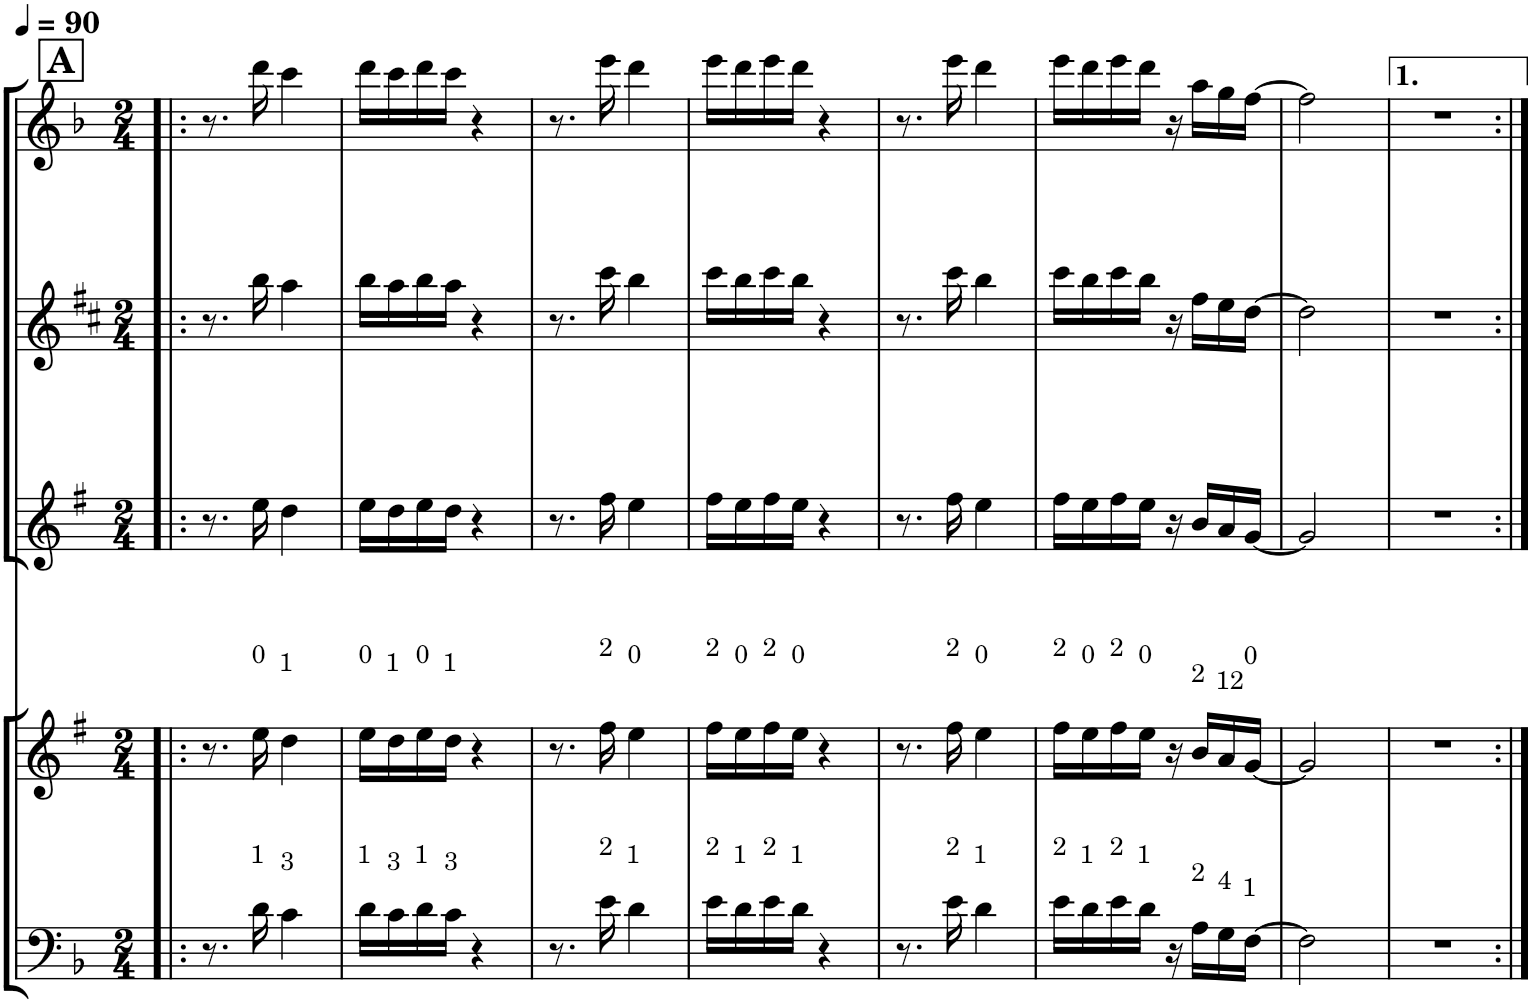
**kern	**kern	**kern	**kern	**kern
*part5	*part4	*part3	*part2	*part1
*staff5	*staff4	*staff3	*staff2	*staff1
*I"Trombone	*I"Trompete em Bb	*I"Saxofone Tenor	*I"Saxofone Alto	*I"Flauta Transversal
*I'Trb	*I'Tpt	*	*	*I'Fl
*clefF4	*clefG2	*clefG2	*clefG2	*clefG2
*	*Trd1c2	*Trd8c14	*Trd5c9	*
*k[b-]	*k[f#]	*k[f#]	*k[f#c#]	*k[b-]
*M2/4	*M2/4	*M2/4	*M2/4	*M2/4
*MM90	*MM90	*MM90	*MM90	*MM90
!!LO:REH:place=s1:a:B:cj:fs=14:t=A
=1!|:	=1!|:	=1!|:	=1!|:	=1!|:
8.r	8.r	8.r	8.r	8.r
!	!LO:TX:a:t=0	!	!	!
!LO:TX:a:t=1	!	!	!	!
16d\	16ee\	16ee\	16bb\	16ddd\
!	!LO:TX:a:t=1	!	!	!
!LO:TX:a:t=3	!	!	!	!
4c\	4dd\	4dd\	4aa\	4ccc\
=2	=2	=2	=2	=2
!	!LO:TX:a:t=0	!	!	!
!LO:TX:a:t=1	!	!	!	!
16d\LL	16ee\LL	16ee\LL	16bb\LL	16ddd\LL
!	!LO:TX:a:t=1	!	!	!
!LO:TX:a:t=3	!	!	!	!
16c\	16dd\	16dd\	16aa\	16ccc\
!	!LO:TX:a:t=0	!	!	!
!LO:TX:a:t=1	!	!	!	!
16d\	16ee\	16ee\	16bb\	16ddd\
!	!LO:TX:a:t=1	!	!	!
!LO:TX:a:t=3	!	!	!	!
16c\JJ	16dd\JJ	16dd\JJ	16aa\JJ	16ccc\JJ
4r	4r	4r	4r	4r
=3	=3	=3	=3	=3
8.r	8.r	8.r	8.r	8.r
!	!LO:TX:a:t=2	!	!	!
!LO:TX:a:t=2	!	!	!	!
16e\	16ff#\	16ff#\	16ccc#\	16eee\
!	!LO:TX:a:t=0	!	!	!
!LO:TX:a:t=1	!	!	!	!
4d\	4ee\	4ee\	4bb\	4ddd\
=4	=4	=4	=4	=4
!	!LO:TX:a:t=2	!	!	!
!LO:TX:a:t=2	!	!	!	!
16e\LL	16ff#\LL	16ff#\LL	16ccc#\LL	16eee\LL
!	!LO:TX:a:t=0	!	!	!
!LO:TX:a:t=1	!	!	!	!
16d\	16ee\	16ee\	16bb\	16ddd\
!	!LO:TX:a:t=2	!	!	!
!LO:TX:a:t=2	!	!	!	!
16e\	16ff#\	16ff#\	16ccc#\	16eee\
!	!LO:TX:a:t=0	!	!	!
!LO:TX:a:t=1	!	!	!	!
16d\JJ	16ee\JJ	16ee\JJ	16bb\JJ	16ddd\JJ
4r	4r	4r	4r	4r
=5	=5	=5	=5	=5
8.r	8.r	8.r	8.r	8.r
!	!LO:TX:a:t=2	!	!	!
!LO:TX:a:t=2	!	!	!	!
16e\	16ff#\	16ff#\	16ccc#\	16eee\
!	!LO:TX:a:t=0	!	!	!
!LO:TX:a:t=1	!	!	!	!
4d\	4ee\	4ee\	4bb\	4ddd\
=6	=6	=6	=6	=6
!	!LO:TX:a:t=2	!	!	!
!LO:TX:a:t=2	!	!	!	!
16e\LL	16ff#\LL	16ff#\LL	16ccc#\LL	16eee\LL
!	!LO:TX:a:t=0	!	!	!
!LO:TX:a:t=1	!	!	!	!
16d\	16ee\	16ee\	16bb\	16ddd\
!	!LO:TX:a:t=2	!	!	!
!LO:TX:a:t=2	!	!	!	!
16e\	16ff#\	16ff#\	16ccc#\	16eee\
!	!LO:TX:a:t=0	!	!	!
!LO:TX:a:t=1	!	!	!	!
16d\JJ	16ee\JJ	16ee\JJ	16bb\JJ	16ddd\JJ
16r	16r	16r	16r	16r
!	!LO:TX:a:t=2	!	!	!
!LO:TX:a:t=2	!	!	!	!
16A\LL	16b/LL	16b/LL	16ff#\LL	16aa\LL
!	!LO:TX:a:t=12	!	!	!
!LO:TX:a:t=4	!	!	!	!
16G\	16a/	16a/	16ee\	16gg\
!	!LO:TX:a:t=0	!	!	!
!LO:TX:a:t=1	!	!	!	!
[16F\JJ	[16g/JJ	[16g/JJ	[16dd\JJ	[16ff\JJ
=7	=7	=7	=7	=7
2F\]	2g/]	2g/]	2dd\]	2ff\]
=8	=8	=8	=8	=8
2r	2r	2r	2r	2r
=:|!	=:|!	=:|!	=:|!	=:|!
*-	*-	*-	*-	*-
